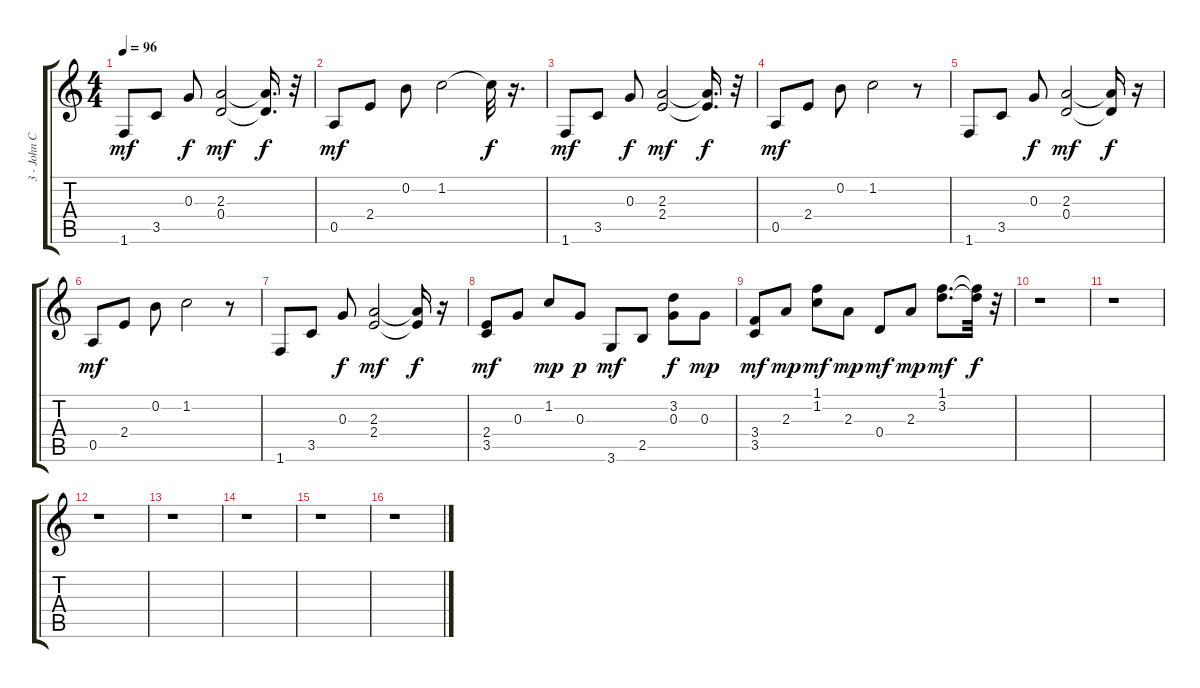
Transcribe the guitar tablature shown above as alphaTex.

\track ("3 - John Clean" "3 - John C") {instrument electricguitarclean}
\staff {score tabs}
\tuning (E4 B3 G3 D3 A2 E2) {hide}
\ts (4 4)
\tempo 96
\clef g2
\ks c
1.6.8{dy mf} 3.5.8 0.3.8{dy f} (2.3 0.4).2{dy mf} (2.3{t} 0.4{t}).16{d dy f} r.32 |
0.5.8{dy mf} 2.4.8 0.2.8 1.2.2 1.2{t}.32{dy f} r.16{d} |
1.6.8{dy mf} 3.5.8 0.3.8{dy f} (2.3 2.4).2{dy mf} (2.3{t} 2.4{t}).16{d dy f} r.32 |
0.5.8{dy mf} 2.4.8 0.2.8 1.2.2 r.8 |
1.6.8 3.5.8 0.3.8{dy f} (2.3 0.4).2{dy mf} (2.3{t} 0.4{t}).16{dy f} r.16 |
0.5.8{dy mf} 2.4.8 0.2.8 1.2.2 r.8 |
1.6.8 3.5.8 0.3.8{dy f} (2.3 2.4).2{dy mf} (2.3{t} 2.4{t}).16{dy f} r.16 |
(2.4 3.5).8{dy mf} 0.3.8 1.2.8{dy mp} 0.3.8{dy p} 3.6.8{dy mf} 2.5.8 (3.2 0.3).8{dy f} 0.3.8{dy mp} |
(3.4 3.5).8{dy mf} 2.3.8{dy mp} (1.1 1.2).8{dy mf} 2.3.8{dy mp} 0.4.8{dy mf} 2.3.8{dy mp} (1.1 3.2).8{d dy mf} (1.1{t} 3.2{t}).32{dy f} r.32 |
r.1 |
r.1 |
r.1 |
r.1 |
r.1 |
r.1 |
r.1
